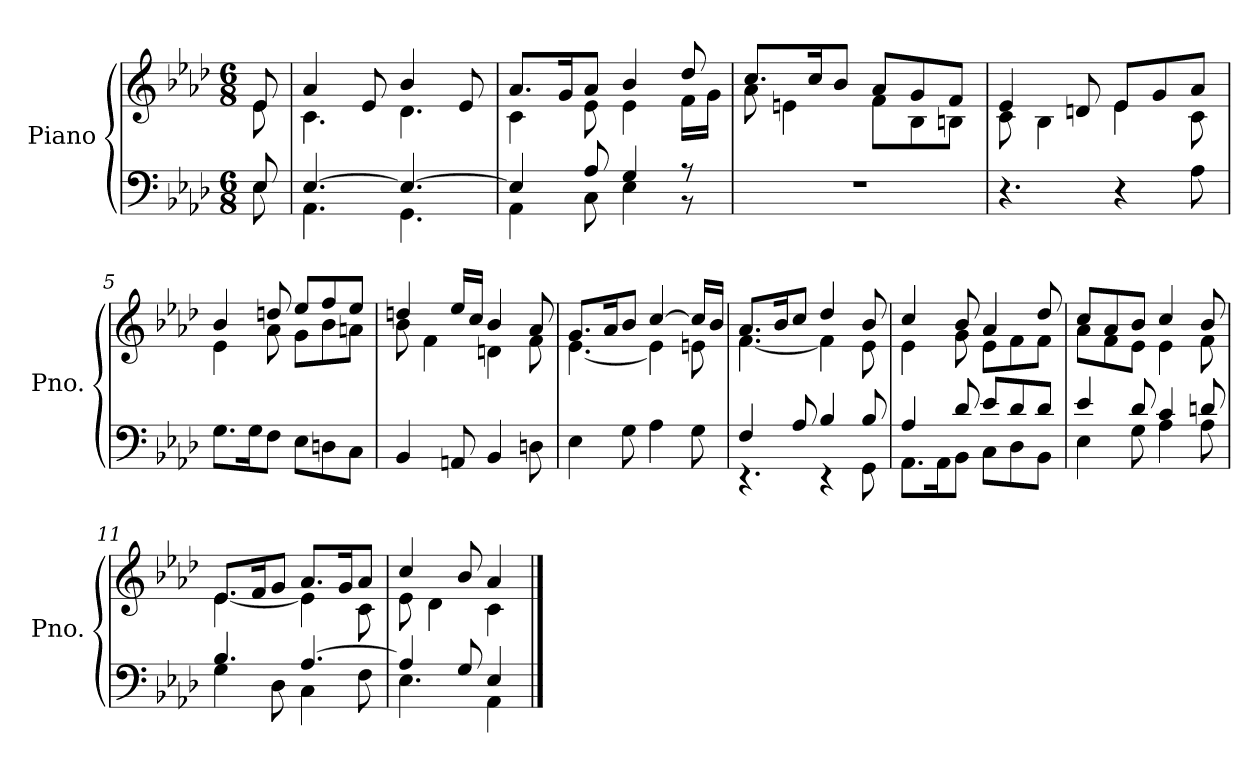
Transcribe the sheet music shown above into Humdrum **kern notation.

**kern	**kern
*part1	*part1
*staff2	*staff1
*I"Piano	*
*I'Pno.	*
*clefF4	*clefG2
*k[b-e-a-d-]	*k[b-e-a-d-]
*M6/8	*M6/8
=	=
*^	*^
8E-/	8E-\	8e-/	8e-\
=1	=1	=1	=1
[4.E-/	4.AA-\	4a-/	4.c\
.	.	8e-/	.
4.E-/_	4.GG\	4b-/	4.d-\
.	.	8e-/	.
=2	=2	=2	=2
4E-/]	4AA-\	8.a-/L	4c\
.	.	16g/K	.
8A-/	8C\	8a-/J	8e-\
4G/	4E-\	4b-/	4e-\
8r	8r	8dd-/	16f\LL
.	.	.	16g\JJ
*v	*v	*	*
=3	=3	=3
2.r	8.cc/L	8a-\
.	.	4en\
.	16cc/K	.
.	8b-/J	.
.	8a-/L	8f\L
.	8g/	8B-\
.	8f/J	8Bn\J
=4	=4	=4
4.r	4e-/	8c\
.	.	4B-\
.	8dn/	.
4r	8e-/L	4e-\
.	8g/	.
8A-\	8a-/J	8c\
=5	=5	=5
8.G\L	4b-/	4e-\
16G\K	.	.
8F\J	8ddn/	8a-\
8E-\L	8ee-/L	8g\L
8Dn\	8ff/	8b-\
8C\J	8ee-/J	8an\J
=6	=6	=6
4BB-/	4ddn/	8b-\
.	.	4f\
8AAn/	16ee-/LL	.
.	16cc/JJ	.
4BB-/	4b-/	4dn\
8Dn\	8a-/	8f\
!!LO:LB:g=z	!!
=7	=7	=7
4E-\	8.g/L	[4.e-\
.	16a-/K	.
8G\	8b-/J	.
4A-\	[4cc/	4e-\]
8G\	16cc/LL]	8en\
.	16b-/JJ	.
=8	=8	=8
*^	*	*
4F/	4.r	8.a-/L	[4.f\
.	.	16b-/K	.
8A-/	.	8cc/J	.
4B-/	4r	4dd-/	4f\]
8B-/	8GG\	8b-/	8e-\
=9	=9	=9	=9
4A-/	8.AA-\L	4cc/	4e-\
.	16AA-\K	.	.
8d-/	8BB-\J	8b-/	8g\
8e-/L	8C\L	4a-/	8e-\L
8d-/	8D-\	.	8f\
8d-/J	8BB-\J	8dd-/	8f\J
=10	=10	=10	=10
4e-/	4E-\	8cc/L	8a-\L
.	.	8a-/	8f\
8d-/	8G\	8b-/J	8e-\J
4c/	4A-\	4cc/	4e-\
8dn/	8A-\	8b-/	8f\
=11	=11	=11	=11
4.B-/	4G\	8.e-/L	[4.e-\
.	.	16f/K	.
.	8D-\	8g/J	.
[4.A-/	4C\	8.a-/L	4e-\]
.	.	16g/K	.
.	8F\	8a-/J	8c\
=12	=12	=12	=12
4A-/]	4.E-\	4cc/	8e-\
.	.	.	4d-\
8G/	.	8b-/	.
4E-/	4AA-\	4a-/	4c\
*v	*v	*	*
*	*v	*v
==	==
*-	*-
